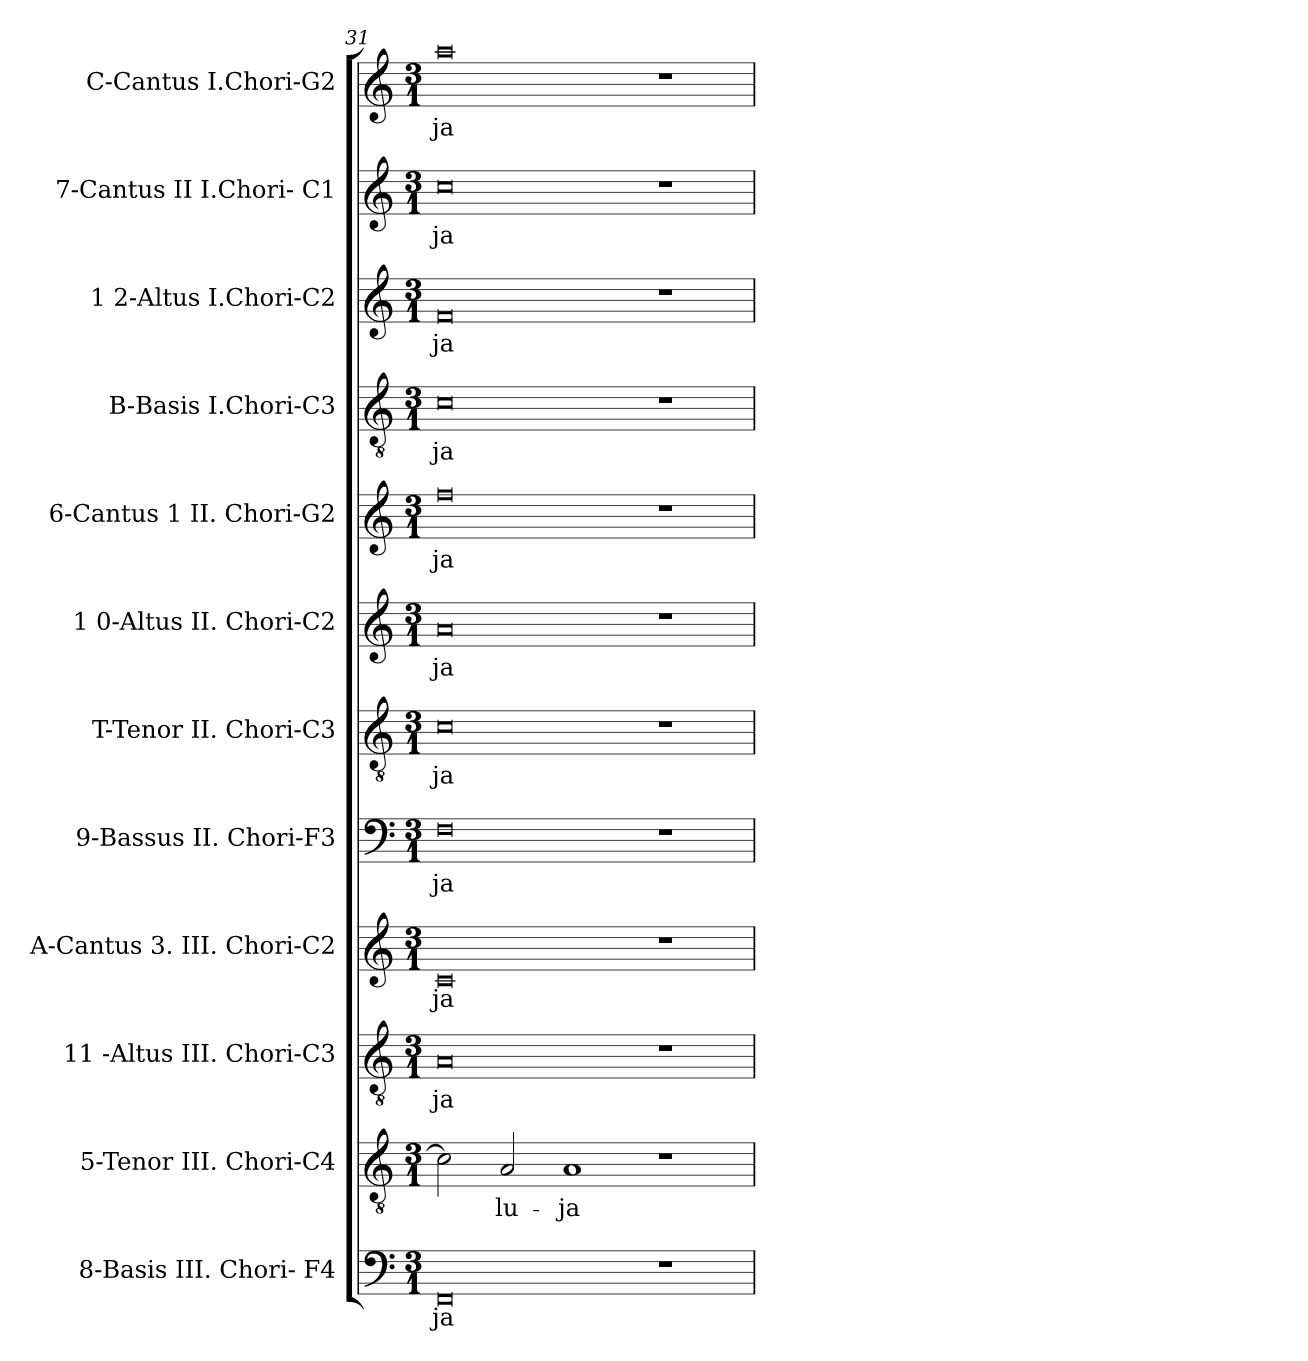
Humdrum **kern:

**kern	**text	**kern	**text	**kern	**text	**kern	**text	**kern	**text	**kern	**text	**kern	**text	**kern	**text	**kern	**text	**kern	**text	**kern	**text	**kern	**text
*part12	*part12	*part11	*part11	*part10	*part10	*part9	*part9	*part8	*part8	*part7	*part7	*part6	*part6	*part5	*part5	*part4	*part4	*part3	*part3	*part2	*part2	*part1	*part1
*staff12	*staff12	*staff11	*staff11	*staff10	*staff10	*staff9	*staff9	*staff8	*staff8	*staff7	*staff7	*staff6	*staff6	*staff5	*staff5	*staff4	*staff4	*staff3	*staff3	*staff2	*staff2	*staff1	*staff1
*I"8-Basis  III. Chori- F4	*	*I"5-Tenor  III. Chori-C4	*	*I"11 -Altus  III. Chori-C3	*	*I"A-Cantus 3.  III. Chori-C2	*	*I"9-Bassus  II. Chori-F3	*	*I"T-Tenor  II. Chori-C3	*	*I"1 0-Altus  II. Chori-C2	*	*I"6-Cantus 1  II. Chori-G2	*	*I"B-Basis  I.Chori-C3	*	*I"1 2-Altus  I.Chori-C2	*	*I"7-Cantus II  I.Chori- C1	*	*I"C-Cantus  I.Chori-G2	*
*	*	*	*	*	*	*I'A	*	*	*	*I'T	*	*	*	*	*	*I'B	*	*	*	*	*	*I'C	*
*clefF4	*	*clefGv2	*	*clefGv2	*	*clefG2	*	*clefF4	*	*clefGv2	*	*clefG2	*	*clefG2	*	*clefGv2	*	*clefG2	*	*clefG2	*	*clefG2	*
*k[]	*	*k[]	*	*k[]	*	*k[]	*	*k[]	*	*k[]	*	*k[]	*	*k[]	*	*k[]	*	*k[]	*	*k[]	*	*k[]	*
*C:	*	*C:	*	*C:	*	*C:	*	*C:	*	*C:	*	*C:	*	*C:	*	*C:	*	*C:	*	*C:	*	*C:	*
*M3/1	*	*M3/1	*	*M3/1	*	*M3/1	*	*M3/1	*	*M3/1	*	*M3/1	*	*M3/1	*	*M3/1	*	*M3/1	*	*M3/1	*	*M3/1	*
=31	=31	=31	=31	=31	=31	=31	=31	=31	=31	=31	=31	=31	=31	=31	=31	=31	=31	=31	=31	=31	=31	=31	=31
!	!LO:LY:b:cj	!	!LO:LY:b:cj	!	!LO:LY:b:cj	!	!LO:LY:b:cj	!	!LO:LY:b:cj	!	!LO:LY:b:cj	!	!LO:LY:b:cj	!	!LO:LY:b:cj	!	!LO:LY:b:cj	!	!LO:LY:b:cj	!	!LO:LY:b:cj	!	!LO:LY:b:cj
0FF	-ja	2c\]	--	0A	-ja	0c	-ja	0F	-ja	0c	-ja	0a	-ja	0ff	-ja	0c	-ja	0f	-ja	0cc	-ja	0aa	-ja
!	!	!	!LO:LY:b:cj	!	!	!	!	!	!	!	!	!	!	!	!	!	!	!	!	!	!	!	!
.	.	2A/	-lu-	.	.	.	.	.	.	.	.	.	.	.	.	.	.	.	.	.	.	.	.
!	!	!	!LO:LY:b:cj	!	!	!	!	!	!	!	!	!	!	!	!	!	!	!	!	!	!	!	!
.	.	1A	-ja	.	.	.	.	.	.	.	.	.	.	.	.	.	.	.	.	.	.	.	.
1r	.	1r	.	1r	.	1r	.	1r	.	1r	.	1r	.	1r	.	1r	.	1r	.	1r	.	1r	.
=	=	=	=	=	=	=	=	=	=	=	=	=	=	=	=	=	=	=	=	=	=	=	=
*-	*-	*-	*-	*-	*-	*-	*-	*-	*-	*-	*-	*-	*-	*-	*-	*-	*-	*-	*-	*-	*-	*-	*-
